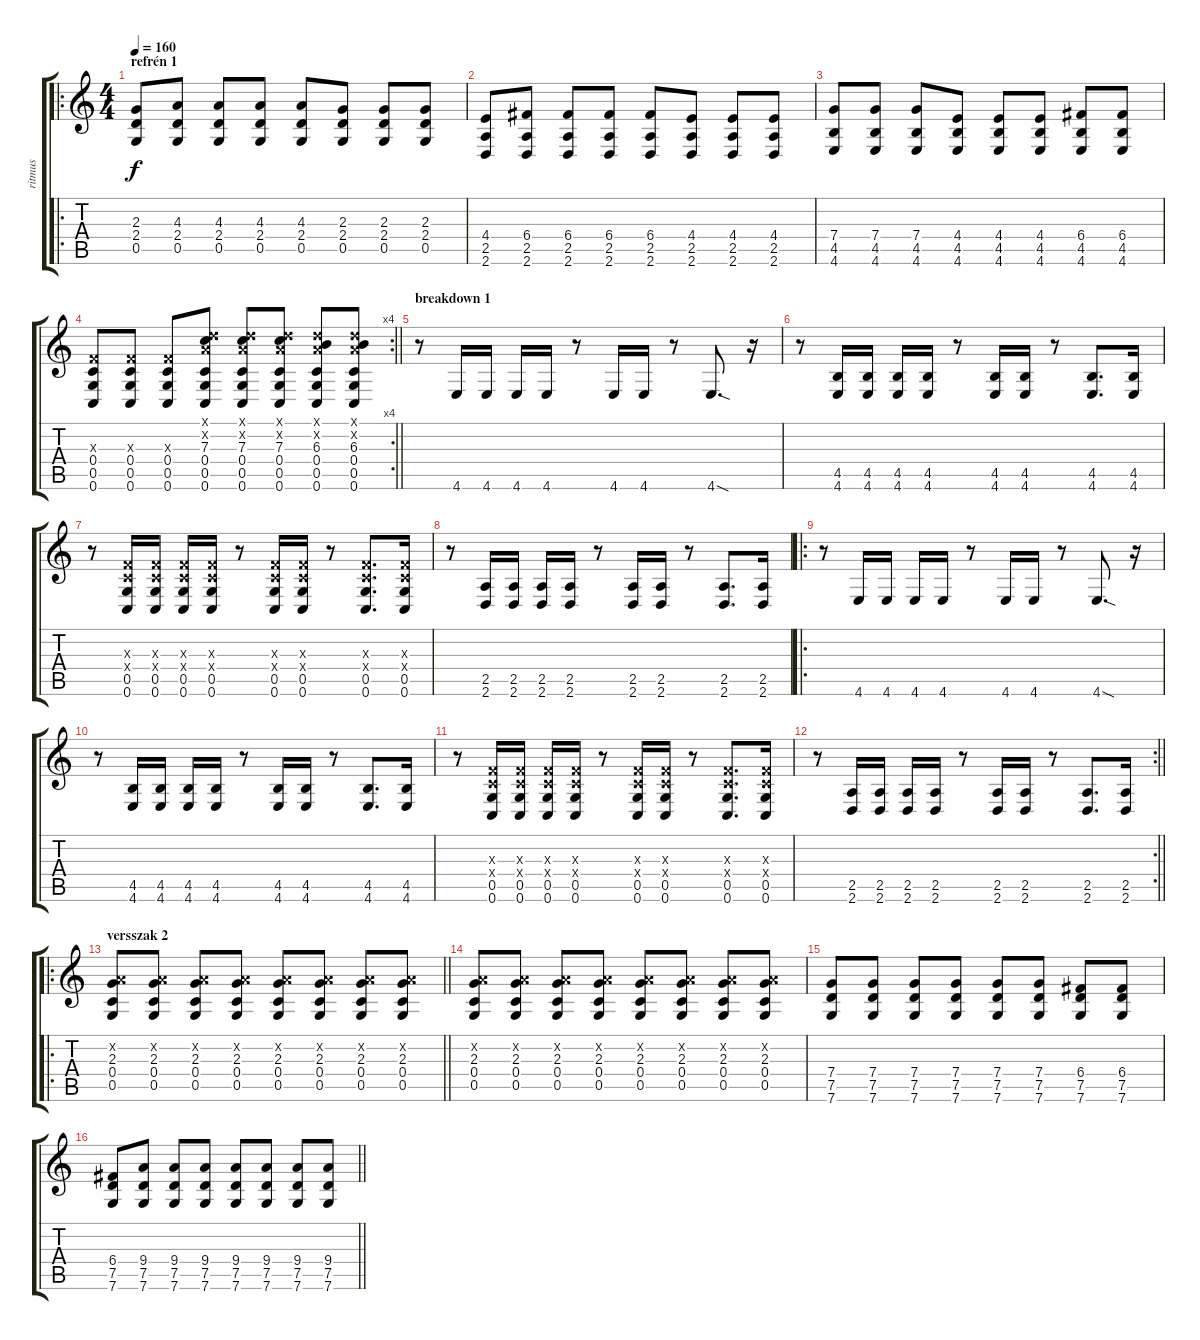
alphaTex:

\track ("ritmus" "ritmus") {instrument distortionguitar}
\staff {score tabs}
\tuning (D4 A3 F3 C3 G2 C2) {hide}
\ro
\ts (4 4)
\section ("" "refrén 1")
\tempo 160
\clef g2
\ks c
(2.3 2.4 0.5).8{dy f} (4.3 2.4 0.5).8 (4.3 2.4 0.5).8 (4.3 2.4 0.5).8 (4.3 2.4 0.5).8 (2.3 2.4 0.5).8 (2.3 2.4 0.5).8 (2.3 2.4 0.5).8 |
(4.4 2.5 2.6).8 (6.4 2.5 2.6).8 (6.4 2.5 2.6).8 (6.4 2.5 2.6).8 (6.4 2.5 2.6).8 (4.4 2.5 2.6).8 (4.4 2.5 2.6).8 (4.4 2.5 2.6).8 |
(7.4 4.5 4.6).8 (7.4 4.5 4.6).8 (7.4 4.5 4.6).8 (4.4 4.5 4.6).8 (4.4 4.5 4.6).8 (4.4 4.5 4.6).8 (6.4 4.5 4.6).8 (6.4 4.5 4.6).8 |
\rc 4
\barLineRight lightlight
(0.3{x} 0.4 0.5 0.6).8 (0.3{x} 0.4 0.5 0.6).8 (0.3{x} 0.4 0.5 0.6).8 (0.1{x} 0.2{x} 7.3 0.4 0.5 0.6).8 (0.1{x} 0.2{x} 7.3 0.4 0.5 0.6).8 (0.1{x} 0.2{x} 7.3 0.4 0.5 0.6).8 (0.1{x} 0.2{x} 6.3 0.4 0.5 0.6).8 (0.1{x} 0.2{x} 6.3 0.4 0.5 0.6).8 |
\section ("" "breakdown 1")
r.8 4.6.16 4.6.16 4.6.16 4.6.16 r.8 4.6.16 4.6.16 r.8 4.6{sod}.8{d} r.16 |
r.8 (4.5 4.6).16 (4.5 4.6).16 (4.5 4.6).16 (4.5 4.6).16 r.8 (4.5 4.6).16 (4.5 4.6).16 r.8 (4.5 4.6).8{d} (4.5 4.6).16 |
r.8 (0.3{x} 0.4{x} 0.5 0.6).16 (0.3{x} 0.4{x} 0.5 0.6).16 (0.3{x} 0.4{x} 0.5 0.6).16 (0.3{x} 0.4{x} 0.5 0.6).16 r.8 (0.3{x} 0.4{x} 0.5 0.6).16 (0.3{x} 0.4{x} 0.5 0.6).16 r.8 (0.3{x} 0.4{x} 0.5 0.6).8{d} (0.3{x} 0.4{x} 0.5 0.6).16 |
r.8 (2.5 2.6).16 (2.5 2.6).16 (2.5 2.6).16 (2.5 2.6).16 r.8 (2.5 2.6).16 (2.5 2.6).16 r.8 (2.5 2.6).8{d} (2.5 2.6).16 |
\ro
r.8 4.6.16 4.6.16 4.6.16 4.6.16 r.8 4.6.16 4.6.16 r.8 4.6{sod}.8{d} r.16 |
r.8 (4.5 4.6).16 (4.5 4.6).16 (4.5 4.6).16 (4.5 4.6).16 r.8 (4.5 4.6).16 (4.5 4.6).16 r.8 (4.5 4.6).8{d} (4.5 4.6).16 |
r.8 (0.3{x} 0.4{x} 0.5 0.6).16 (0.3{x} 0.4{x} 0.5 0.6).16 (0.3{x} 0.4{x} 0.5 0.6).16 (0.3{x} 0.4{x} 0.5 0.6).16 r.8 (0.3{x} 0.4{x} 0.5 0.6).16 (0.3{x} 0.4{x} 0.5 0.6).16 r.8 (0.3{x} 0.4{x} 0.5 0.6).8{d} (0.3{x} 0.4{x} 0.5 0.6).16 |
\rc 2
\barLineRight lightlight
r.8 (2.5 2.6).16 (2.5 2.6).16 (2.5 2.6).16 (2.5 2.6).16 r.8 (2.5 2.6).16 (2.5 2.6).16 r.8 (2.5 2.6).8{d} (2.5 2.6).16 |
\ro
\section ("" "versszak 2")
\barLineRight lightlight
(0.2{x} 2.3 0.4 0.5).8 (0.2{x} 2.3 0.4 0.5).8 (0.2{x} 2.3 0.4 0.5).8 (0.2{x} 2.3 0.4 0.5).8 (0.2{x} 2.3 0.4 0.5).8 (0.2{x} 2.3 0.4 0.5).8 (0.2{x} 2.3 0.4 0.5).8 (0.2{x} 2.3 0.4 0.5).8 |
(0.2{x} 2.3 0.4 0.5).8 (0.2{x} 2.3 0.4 0.5).8 (0.2{x} 2.3 0.4 0.5).8 (0.2{x} 2.3 0.4 0.5).8 (0.2{x} 2.3 0.4 0.5).8 (0.2{x} 2.3 0.4 0.5).8 (0.2{x} 2.3 0.4 0.5).8 (0.2{x} 2.3 0.4 0.5).8 |
(7.4 7.5 7.6).8 (7.4 7.5 7.6).8 (7.4 7.5 7.6).8 (7.4 7.5 7.6).8 (7.4 7.5 7.6).8 (7.4 7.5 7.6).8 (6.4 7.5 7.6).8 (6.4 7.5 7.6).8 |
\barLineRight lightlight
(6.4 7.5 7.6).8 (9.4 7.5 7.6).8 (9.4 7.5 7.6).8 (9.4 7.5 7.6).8 (9.4 7.5 7.6).8 (9.4 7.5 7.6).8 (9.4 7.5 7.6).8 (9.4 7.5 7.6).8
